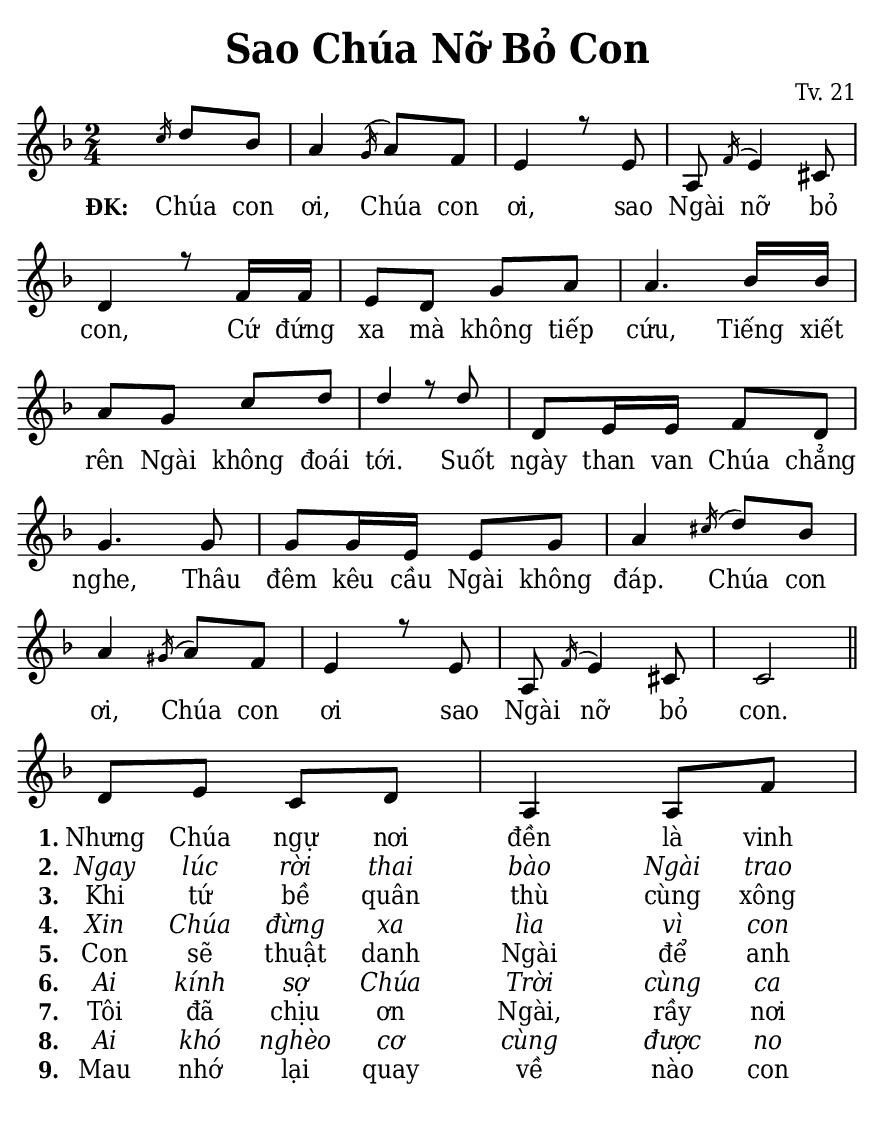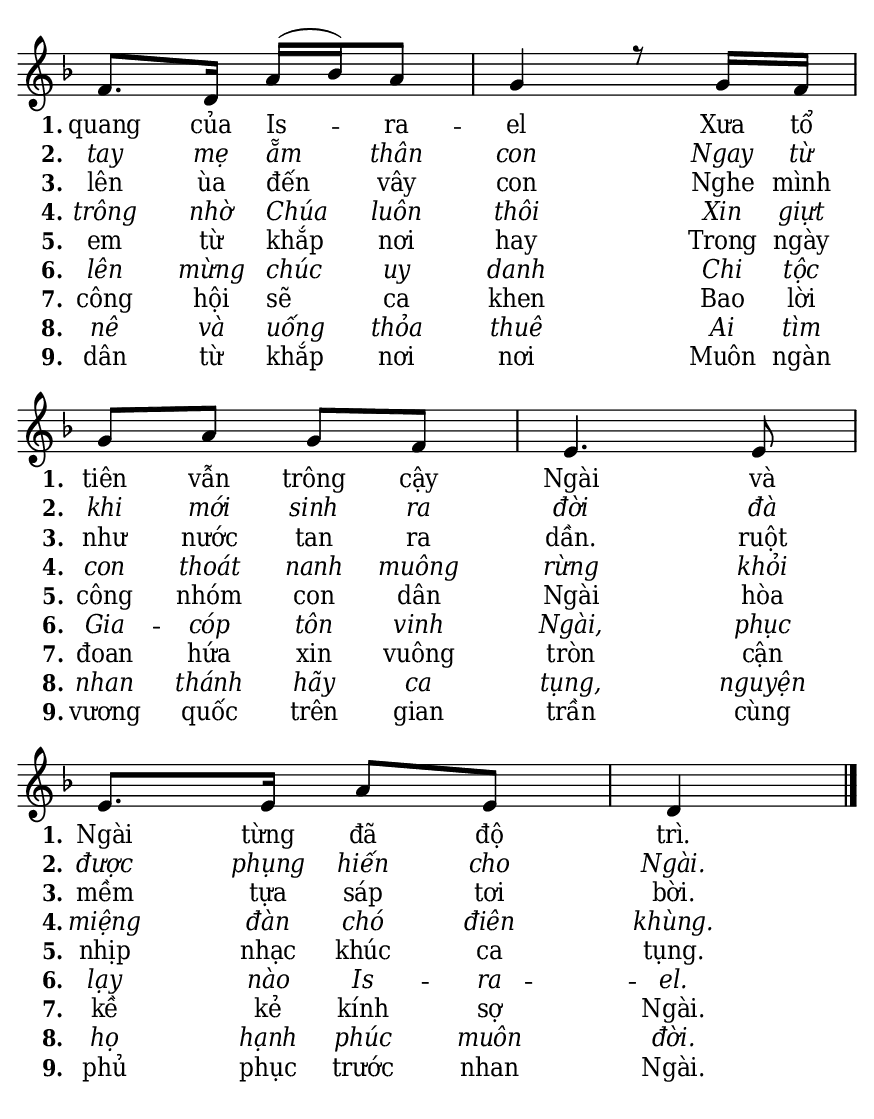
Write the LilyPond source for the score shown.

% Cài đặt chung\
\version "2.22.1"
\include "english.ly"

\header {
  title = \markup { \fontsize #1 "Sao Chúa Nỡ Bỏ Con" }
  composer = "Tv. 21"
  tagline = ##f
}

% Nhạc phiên khúc
nhacPhienKhucSop = \relative c'' {
  \autoPageBreaksOff
  <> \tweak extra-offset #'(-3.5 . -2.7) _\markup { \bold "ĐK:" }
  \partial 4.
  % thêm dấu nghỉ ẩn, vì nốt hoa mỹ ở đầu bản nhạc sẽ bị lỗi
  \once \hide r8
  \slashedGrace { c16 ( } d8) bf |
  a4 \slashedGrace { g16 ( } a8) f |
  e4 r8 e |
  a, \slashedGrace { f'16 ( } e4) cs8 |
  d4 r8 f16 f |
  e8 d g a |
  a4. bf16 bf |
  a8 g c d |
  d4 r8 d |
  d, e16 e f8 d |
  g4. g8 |
  g g16 e e8 g |
  a4 \slashedGrace { cs16 ( } d8) bf |
  a4 \slashedGrace { gs16 ( } a8) f |
  e4 r8 e |
  a, \slashedGrace { f'16 ( } e4) cs8 |
  c2 \bar "||" \break
  
  d8 e c d |
  a4 a8 f' |
  
  \pageBreak
  
  f8. d16 a' (bf) a8 |
  g4 r8 g16 f |
  g8 a g f |
  e4. e8 |
  e8. e16 a8 e |
  d4 \bar "|."
}

nhacPhienKhucAlto = \relative c' {
  
}

% Lời phiên khúc
loiPhienKhucSop = \lyrics {
  %\set stanza = "ĐK:"
  Chúa con ơi, Chúa con ơi,
  sao Ngài nỡ bỏ con,
  Cứ đứng xa mà không tiếp cứu,
  Tiếng xiết rên Ngài không đoái tới.
  Suốt ngày than van Chúa chẳng nghe,
  Thâu đêm kêu cầu Ngài không đáp.
  Chúa con ơi, Chúa con ơi sao Ngài nỡ bỏ con.
  <<
    {
      \set stanza = "1."
      Nhưng Chúa ngự nơi đền
      là vinh quang của Is -- ra -- el
      Xưa tổ tiên vẫn trông cậy Ngài
      và Ngài từng đã độ trì.
    }
    \new Lyrics {
	    \set associatedVoice = "beSop"
	    \set stanza = "2."
      \override Lyrics.LyricText.font-shape = #'italic
	    Ngay lúc rời thai bào
	    Ngài trao tay mẹ ẵm thân con
	    Ngay từ khi mới sinh ra đời
	    đà được phụng hiến cho Ngài.
    }
    \new Lyrics {
	    \set associatedVoice = "beSop"
	    \set stanza = "3."
	    Khi tứ bề quân thù cùng xông lên
	    ùa đến vây con
	    Nghe mình như nước tan ra dần.
	    ruột mềm tựa sáp tơi bời.
    }
    \new Lyrics {
	    \set associatedVoice = "beSop"
	    \set stanza = "4."
      \override Lyrics.LyricText.font-shape = #'italic
	    Xin Chúa đừng xa lìa
	    vì con trông nhờ Chúa luôn thôi
	    Xin giựt con thoát nanh muông rừng
	    khỏi miệng đàn chó điên khùng.
    }
    \new Lyrics {
	    \set associatedVoice = "beSop"
	    \set stanza = "5."
	    Con sẽ thuật danh Ngài
	    để anh em từ khắp nơi hay
	    Trong ngày công nhóm
	    con dân Ngài hòa nhịp nhạc khúc ca tụng.
    }
    \new Lyrics {
	    \set associatedVoice = "beSop"
	    \set stanza = "6."
      \override Lyrics.LyricText.font-shape = #'italic
	    Ai kính sợ Chúa Trời cùng ca lên
	    mừng chúc uy danh
	    Chi tộc Gia -- cóp tôn vinh Ngài,
	    phục lạy nào Is -- ra -- el.
    }
    \new Lyrics {
	    \set associatedVoice = "beSop"
	    \set stanza = "7."
	    Tôi đã chịu ơn Ngài,
	    rầy nơi công hội sẽ ca khen
	    Bao lời đoan hứa xin vuông tròn
	    cận kề kẻ kính sợ Ngài.
    }
    \new Lyrics {
	    \set associatedVoice = "beSop"
	    \set stanza = "8."
      \override Lyrics.LyricText.font-shape = #'italic
	    Ai khó nghèo cơ cùng được no nê
	    và uống thỏa thuê
	    Ai tìm nhan thánh hãy ca tụng,
	    nguyện họ hạnh phúc muôn đời.
    }
    \new Lyrics {
	    \set associatedVoice = "beSop"
	    \set stanza = "9."
	    Mau nhớ lại quay về nào con dân từ khắp nơi nơi
	    Muôn ngàn vương quốc trên gian trần
	    cùng phủ phục trước nhan Ngài.
    }
  >>
}

% Dàn trang
\paper {
  #(set-paper-size "a5")
  top-margin = 3\mm
  bottom-margin = 3\mm
  left-margin = 3\mm
  right-margin = 3\mm
  indent = #0
  #(define fonts
	 (make-pango-font-tree "Deja Vu Serif Condensed"
	 		       "Deja Vu Serif Condensed"
			       "Deja Vu Serif Condensed"
			       (/ 20 20)))
  print-page-number = ##f
  system-system-spacing = #'((basic-distance . 0.1) (padding . 2.5))
  %page-count = #2
  ragged-bottom = ##t
}

TongNhip = {
  \key f \major \time 2/4
  \set Timing.beamExceptions = #'()
  \set Timing.baseMoment = #(ly:make-moment 1/4)
}

% mã nguồn cho những chức năng chưa hỗ trợ trong phiên bản lilypond hiện tại
% cung cấp bởi cộng đồng lilypond khi gửi email đến lilypond-user@gnu.org
% Đổi kích thước nốt cho bè phụ
notBePhu =
#(define-music-function (font-size music) (number? ly:music?)
   (for-some-music
     (lambda (m)
       (if (music-is-of-type? m 'rhythmic-event)
           (begin
             (set! (ly:music-property m 'tweaks)
                   (cons `(font-size . ,font-size)
                         (ly:music-property m 'tweaks)))
             #t)
           #f))
     music)
   music)

% in số phiên khúc trên mỗi dòng
#(define (add-grob-definition grob-name grob-entry)
    (set! all-grob-descriptions
          (cons ((@@ (lily) completize-grob-entry)
                 (cons grob-name grob-entry))
                all-grob-descriptions)))

#(add-grob-definition
   'StanzaNumberSpanner
   `((direction . ,LEFT)
     (font-series . bold)
     (padding . 0.5)
     (side-axis . ,X)
     (stencil . ,ly:text-interface::print)
     (X-offset . ,ly:side-position-interface::x-aligned-side)
     (Y-extent . ,grob::always-Y-extent-from-stencil)
     (meta . ((class . Spanner)
              (interfaces . (font-interface
                             side-position-interface
                             stanza-number-interface
                             text-interface))))))

\layout {
   \context {
     \Global
     \grobdescriptions #all-grob-descriptions
   }
   \context {
     \Score
     \remove Stanza_number_align_engraver
     \consists
       #(lambda (context)
          (let ((texts '())
                (syllables '()))
            (make-engraver
             (acknowledgers
              ((stanza-number-interface engraver grob source-engraver)
                 (set! texts (cons grob texts)))
              ((lyric-syllable-interface engraver grob source-engraver)
                 (set! syllables (cons grob syllables))))
             ((stop-translation-timestep engraver)
                (for-each
                 (lambda (text)
                   (for-each
                    (lambda (syllable)
                      (ly:pointer-group-interface::add-grob text
'side-support-elements syllable))
                    syllables))
                 texts)
                (set! syllables '())))))
   }
   \context {
     \Lyrics
     \remove Stanza_number_engraver
     \consists
       #(lambda (context)
          (let ((text #f)
                (last-stanza #f))
            (make-engraver
             ((process-music engraver)
                (let ((stanza (ly:context-property context 'stanza #f)))
                  (if (and stanza (not (equal? stanza last-stanza)))
                      (let ((column (ly:context-property context
'currentCommandColumn)))
                        (set! last-stanza stanza)
                        (if text
                            (ly:spanner-set-bound! text RIGHT column))

                        (set! text (ly:engraver-make-grob engraver
'StanzaNumberSpanner '()))
                        (ly:grob-set-property! text 'text stanza)
                        (ly:spanner-set-bound! text LEFT column)))))
             ((finalize engraver)
                (if text
                    (let ((column (ly:context-property context
'currentCommandColumn)))
                      (ly:spanner-set-bound! text RIGHT column)))))))
     \override StanzaNumberSpanner.horizon-padding = 10000
   }
}
% kết thúc mã nguồn

\score {
  \new ChoirStaff <<
    \new Staff \with {
        \consists "Merge_rests_engraver"
        printPartCombineTexts = ##f
      }
      <<
      \new Voice \TongNhip \partCombine 
        \nhacPhienKhucSop
        \notBePhu -1 { \nhacPhienKhucAlto }
      \new NullVoice = beSop \nhacPhienKhucSop
      \new Lyrics \lyricsto beSop \loiPhienKhucSop
      >>
  >>
  \layout {
    \override Lyrics.LyricSpace.minimum-distance = #1.5
    \override Score.BarNumber.break-visibility = ##(#f #f #f)
    \override Score.SpacingSpanner.uniform-stretching = ##t
  } 
}
